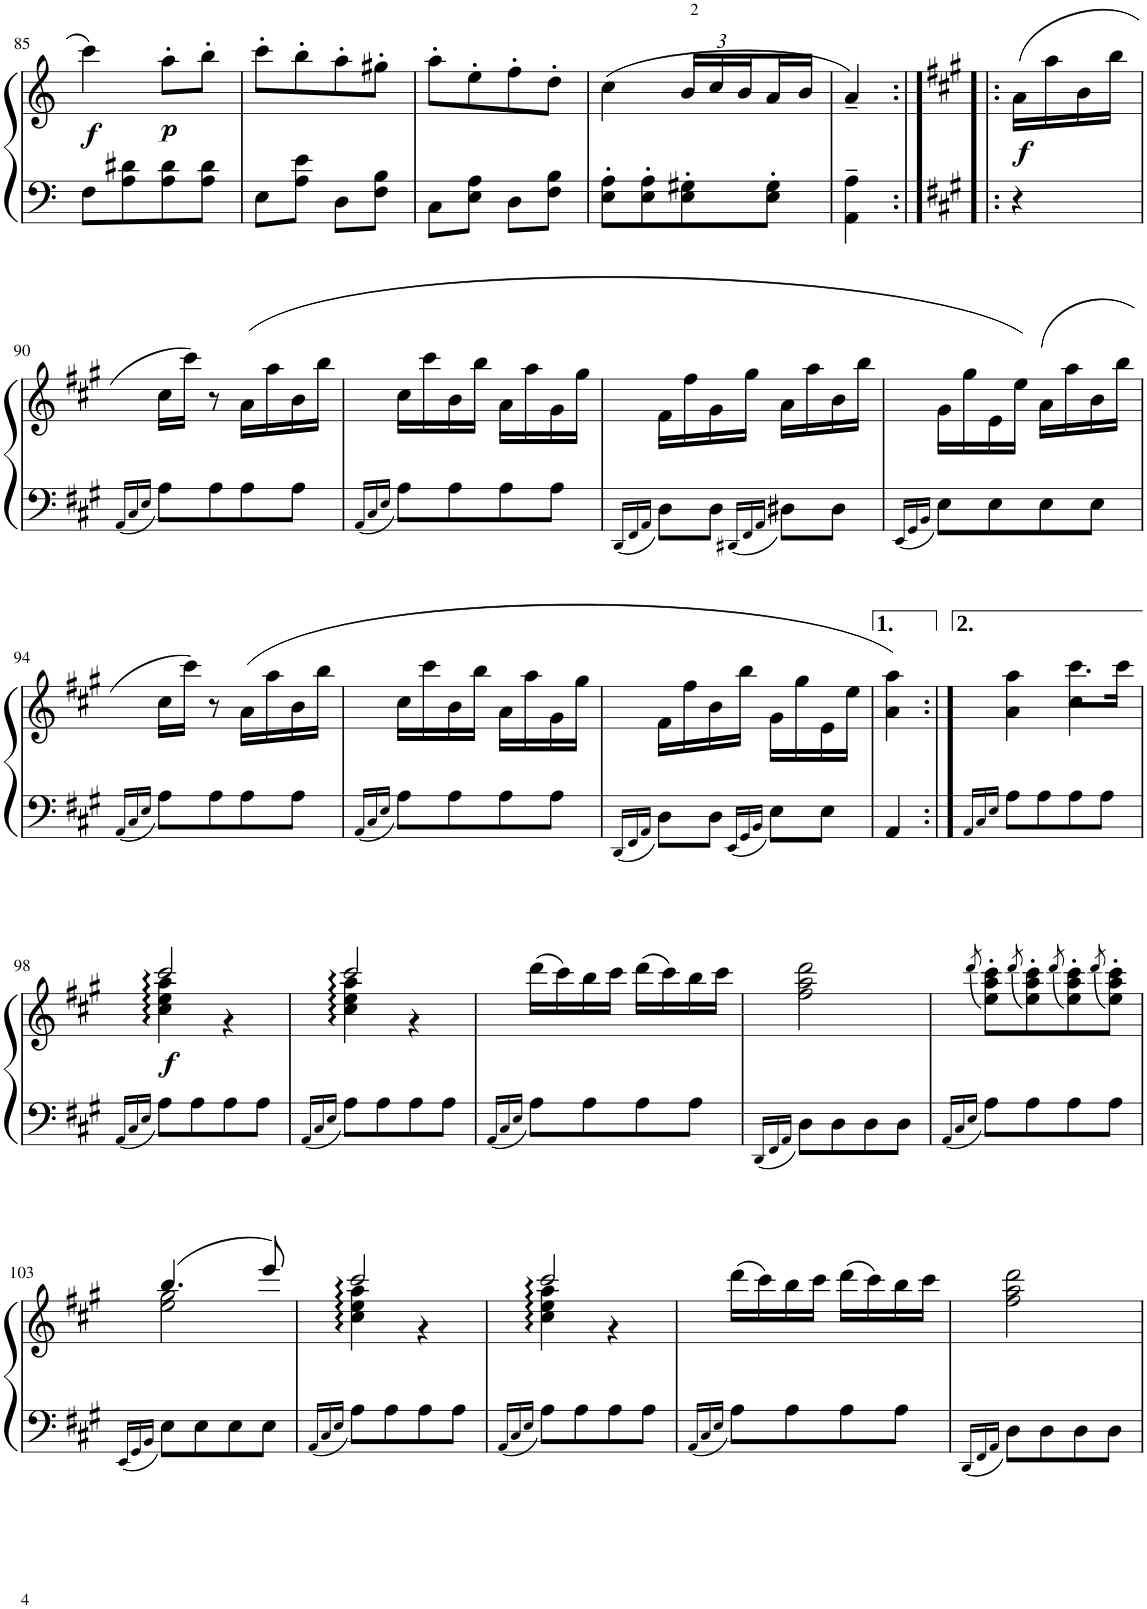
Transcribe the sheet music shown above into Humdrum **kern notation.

**kern	**kern	**dynam
*part1	*part1	*part1
*staff2	*staff1	*staff1/2
*I"Piano	*	*
*I'Pno	*	*
!!LO:PB:g=z
*clefF4	*clefG2	*
*k[]	*k[]	*
*M2/4	*M2/4	*
=85	=85	=85
!	!	!LO:DY:b
8F\L	4ccc\	f
8A\ 8d#X\	.	.
!	!	!LO:DY:b
8A\ 8d#\	8aa'\L	p
8A\ 8d#\J	8bb'\J	.
=86	=86	=86
8E\L	8ccc'\L	.
8A\ 8e\J	8bb'\	.
8D\L	8aa'\	.
8F\ 8B\J	8gg#X'\J	.
=87	=87	=87
8C\L	8aa'\L	.
8E\ 8A\J	8ee'\	.
8D\L	8ff'\	.
8F\ 8B\J	8dd'\J	.
=88	=88	=88
8E\' 8A\'L	(4cc\	.
8E\' 8A\'	.	.
*	*Xbrackettup	*
8E\' 8G#X\'	24b/LL	.
.	24cc/	.
.	24b/	.
8E\' 8G#\'J	16a/	.
.	16b/JJ	.
=89	=89	=89
4AA\~ 4A\~	4a~/)	.
=89:|!|:	=89:|!|:	=89:|!|:
*k[f#c#g#]	*k[f#c#g#]	*
!	!	!LO:DY:b
4r	(16a\LL	f
.	16aa\	.
.	16b\	.
.	16bb\JJ	.
!!LO:LB:g=z
=90	=90	=90
16qAA/LL	.	.
16qC#/	.	.
16qE/JJ	.	.
8A\L	16cc#\LL	.
.	16ccc#\JJ)	.
8A\	8r	.
8A\	(16a\LL	.
.	16aa\	.
8A\J	16b\	.
.	16bb\JJ	.
=91	=91	=91
16qAA/LL	.	.
16qC#/	.	.
16qE/JJ	.	.
8A\L	16cc#\LL	.
.	16ccc#\	.
8A\	16b\	.
.	16bb\JJ	.
8A\	16a\LL	.
.	16aa\	.
8A\J	16g#\	.
.	16gg#\JJ	.
=92	=92	=92
16qDD/LL	.	.
16qFF#/	.	.
16qAA/JJ	.	.
8D\L	16f#\LL	.
.	16ff#\	.
8D\J	16g#\	.
.	16gg#\JJ	.
16qDD#X/LL	.	.
16qFF#/	.	.
16qAA/JJ	.	.
8D#X\L	16a\LL	.
.	16aa\	.
8D#\J	16b\	.
.	16bb\JJ	.
=93	=93	=93
16qEE/LL	.	.
16qGG#/	.	.
16qBB/JJ	.	.
8E\L	16g#\LL	.
.	16gg#\	.
8E\	16e\	.
.	16ee\JJ)	.
8E\	(16a\LL	.
.	16aa\	.
8E\J	16b\	.
.	16bb\JJ	.
!!LO:LB:g=z
=94	=94	=94
16qAA/LL	.	.
16qC#/	.	.
16qE/JJ	.	.
8A\L	16cc#\LL	.
.	16ccc#\JJ)	.
8A\	8r	.
8A\	(16a\LL	.
.	16aa\	.
8A\J	16b\	.
.	16bb\JJ	.
=95	=95	=95
16qAA/LL	.	.
16qC#/	.	.
16qE/JJ	.	.
8A\L	16cc#\LL	.
.	16ccc#\	.
8A\	16b\	.
.	16bb\JJ	.
8A\	16a\LL	.
.	16aa\	.
8A\J	16g#\	.
.	16gg#\JJ	.
=96	=96	=96
16qDD/LL	.	.
16qFF#/	.	.
16qAA/JJ	.	.
8D\L	16f#\LL	.
.	16ff#\	.
8D\J	16b\	.
.	16bb\JJ	.
16qEE/LL	.	.
16qGG#/	.	.
16qBB/JJ	.	.
8E\L	16g#\LL	.
.	16gg#\	.
8E\J	16e\	.
.	16ee\JJ	.
=97	=97	=97
4AA/	4a\ 4aa\)	.
=97:|!	=97:|!	=97:|!
16qAA/LL	.	.
16qC#/	.	.
16qE/JJ	.	.
*	*^	*
8A\L	4a\ 4aa\	4ryy	.
8A\	.	.	.
8A\	4cc#\	8.ccc#\L	.
8A\J	.	.	.
.	.	16ccc#\Jk	.
!!LO:LB:g=z	!!
=98	=98	=98	=98
16qAA/LL	.	.	.
16qC#/	.	.	.
16qE/JJ	.	.	.
!	!	!	!LO:DY:b
8A\L	2ccc#/	4cc#\ 4ee\ 4aa\	f
8A\	.	.	.
8A\	.	4r	.
8A\J	.	.	.
=99	=99	=99	=99
16qAA/LL	.	.	.
16qC#/	.	.	.
16qE/JJ	.	.	.
8A\L	2ccc#/	4cc#\ 4ee\ 4aa\	.
8A\	.	.	.
8A\	.	4r	.
8A\J	.	.	.
*	*v	*v	*
=100	=100	=100
16qAA/LL	.	.
16qC#/	.	.
16qE/JJ	.	.
8A\L	(16ddd\LL	.
.	16ccc#\)	.
8A\	16bb\	.
.	16ccc#\JJ	.
8A\	(16ddd\LL	.
.	16ccc#\)	.
8A\J	16bb\	.
.	16ccc#\JJ	.
=101	=101	=101
16qDD/LL	.	.
16qFF#/	.	.
16qAA/JJ	.	.
8D\L	2ff#\ 2aa\ 2ddd\	.
8D\	.	.
8D\	.	.
8D\J	.	.
=102	=102	=102
16qAA/LL	.	.
16qC#/	.	.
16qE/JJ	(8qddd/	.
8A\L	8ee\' 8aa\' 8ccc#\'L)	.
.	(8qddd/	.
8A\	8ee\' 8aa\' 8ccc#\')	.
.	(8qddd/	.
8A\	8ee\' 8aa\' 8ccc#\')	.
.	(8qddd/	.
8A\J	8ee\' 8aa\' 8ccc#\'J)	.
!!LO:LB:g=z
=103	=103	=103
16qEE/LL	.	.
16qGG#/	.	.
16qBB/JJ	.	.
*	*^	*
8E\L	(4.bb/	2ee\ 2gg#\	.
8E\	.	.	.
8E\	.	.	.
8E\J	8eee/)	.	.
=104	=104	=104	=104
16qAA/LL	.	.	.
16qC#/	.	.	.
16qE/JJ	.	.	.
8A\L	2ccc#/	4cc#\ 4ee\ 4aa\	.
8A\	.	.	.
8A\	.	4r	.
8A\J	.	.	.
=105	=105	=105	=105
16qAA/LL	.	.	.
16qC#/	.	.	.
16qE/JJ	.	.	.
8A\L	2ccc#/	4cc#\ 4ee\ 4aa\	.
8A\	.	.	.
8A\	.	4r	.
8A\J	.	.	.
*	*v	*v	*
=106	=106	=106
16qAA/LL	.	.
16qC#/	.	.
16qE/JJ	.	.
8A\L	(16ddd\LL	.
.	16ccc#\)	.
8A\	16bb\	.
.	16ccc#\JJ	.
8A\	(16ddd\LL	.
.	16ccc#\)	.
8A\J	16bb\	.
.	16ccc#\JJ	.
=107	=107	=107
16qDD/LL	.	.
16qFF#/	.	.
16qAA/JJ	.	.
8D\L	2ff#\ 2aa\ 2ddd\	.
8D\	.	.
8D\	.	.
8D\J	.	.
=	=	=
*-	*-	*-
